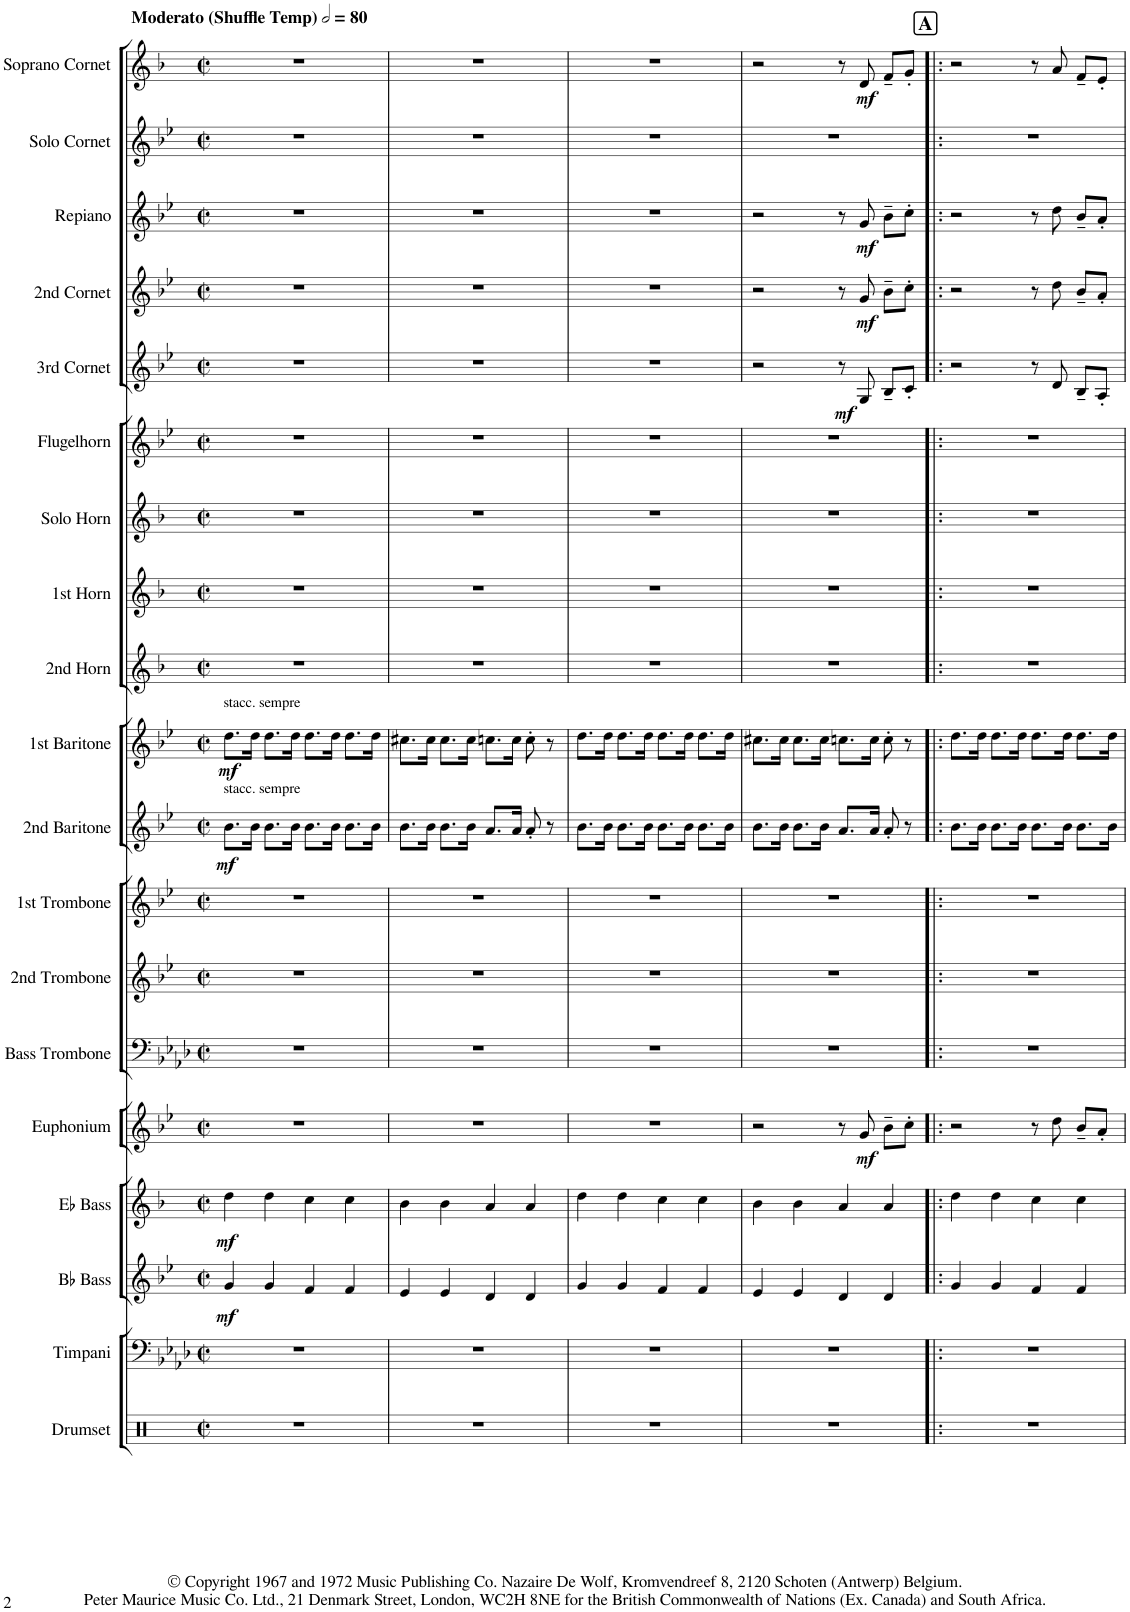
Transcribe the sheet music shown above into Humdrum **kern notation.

**kern	**kern	**kern	**dynam	**kern	**dynam	**kern	**dynam	**kern	**kern	**kern	**kern	**dynam	**kern	**dynam	**kern	**kern	**kern	**kern	**kern	**dynam	**kern	**dynam	**kern	**dynam	**kern	**kern	**dynam
*part19	*part18	*part17	*part17	*part16	*part16	*part15	*part15	*part14	*part13	*part12	*part11	*part11	*part10	*part10	*part9	*part8	*part7	*part6	*part5	*part5	*part4	*part4	*part3	*part3	*part2	*part1	*part1
*staff19	*staff18	*staff17	*staff17	*staff16	*staff16	*staff15	*staff15	*staff14	*staff13	*staff12	*staff11	*staff11	*staff10	*staff10	*staff9	*staff8	*staff7	*staff6	*staff5	*staff5	*staff4	*staff4	*staff3	*staff3	*staff2	*staff1	*staff1
*I"Drumset	*I"Timpani	*I"Bb Bass	*	*I"Eb Bass	*	*I"Euphonium	*	*I"Bass Trombone	*I"2nd Trombone	*I"1st Trombone	*I"2nd Baritone	*	*I"1st Baritone	*	*I"2nd Horn	*I"1st Horn	*I"Solo Horn	*I"Flugelhorn	*I"3rd Cornet	*	*I"2nd Cornet	*	*I"Repiano	*	*I"Solo Cornet	*I"Soprano Cornet	*
*I'Drs.	*I'Timp.	*I'Bb Bs.	*	*I'Eb Bs.	*	*I'Euph.	*	*I'B. Trb.	*I'2nd Trb.	*I'1st Trb.	*I'2nd Bari.	*	*I'1st Bari.	*	*I'2nd Hrn.	*I'1st Hrn.	*I'Solo Hrn.	*I'Flghn.	*I'3rd Cnt.	*	*I'2nd Cnt.	*	*I'Rep.	*	*I'Solo Cnt.	*I'Sop. Cnt.	*
*clefX	*clefF4	*clefG2	*	*clefG2	*	*clefG2	*	*clefF4	*clefG2	*clefG2	*clefG2	*	*clefG2	*	*clefG2	*clefG2	*clefG2	*clefG2	*clefG2	*	*clefG2	*	*clefG2	*	*clefG2	*clefG2	*
*	*	*Trd15c26	*	*Trd12c21	*	*Trd8c14	*	*Trd7c12	*Trd1c2	*Trd1c2	*Trd1c2	*	*Trd1c2	*	*Trd5c9	*Trd5c9	*Trd5c9	*Trd1c2	*Trd1c2	*	*Trd1c2	*	*Trd1c2	*	*Trd1c2	*Trd-2c-3	*
*k[]	*k[b-e-a-d-]	*k[b-e-]	*	*k[b-]	*	*k[b-e-]	*	*k[b-e-a-d-]	*k[b-e-]	*k[b-e-]	*k[b-e-]	*	*k[b-e-]	*	*k[b-]	*k[b-]	*k[b-]	*k[b-e-]	*k[b-e-]	*	*k[b-e-]	*	*k[b-e-]	*	*k[b-e-]	*k[b-]	*
*M2/2	*M2/2	*M2/2	*	*M2/2	*	*M2/2	*	*M2/2	*M2/2	*M2/2	*M2/2	*	*M2/2	*	*M2/2	*M2/2	*M2/2	*M2/2	*M2/2	*	*M2/2	*	*M2/2	*	*M2/2	*M2/2	*
*met(c|)	*met(c|)	*met(c|)	*	*met(c|)	*	*met(c|)	*	*met(c|)	*met(c|)	*met(c|)	*met(c|)	*	*met(c|)	*	*met(c|)	*met(c|)	*met(c|)	*met(c|)	*met(c|)	*	*met(c|)	*	*met(c|)	*	*met(c|)	*met(c|)	*
*MM160	*MM160	*MM160	*	*MM160	*	*MM160	*	*MM160	*MM160	*MM160	*MM160	*	*MM160	*	*MM160	*MM160	*MM160	*MM160	*MM160	*	*MM160	*	*MM160	*	*MM160	*MM160	*
=1	=1	=1	=1	=1	=1	=1	=1	=1	=1	=1	=1	=1	=1	=1	=1	=1	=1	=1	=1	=1	=1	=1	=1	=1	=1	=1	=1
!	!	!	!	!	!	!	!	!	!	!	!	!	!	!	!	!	!	!	!	!	!	!	!	!	!	!LO:TX:a:B:t=Moderato (Shuffle Temp)	!
!	!	!	!	!	!	!	!	!	!	!	!	!	!LO:TX:a:t=stacc. sempre	!	!	!	!	!	!	!	!	!	!	!	!	!	!
!	!	!	!	!	!	!	!	!	!	!	!LO:TX:a:t=stacc. sempre	!	!	!	!	!	!	!	!	!	!	!	!	!	!	!	!
!	!	!	!LO:DY:b	!	!LO:DY:b	!	!	!	!	!	!	!LO:DY:b	!	!LO:DY:b	!	!	!	!	!	!	!	!	!	!	!	!	!
1r	1r	4g/	mf	4dd\	mf	1r	.	1r	1r	1r	8.b-\L	mf	8.dd\L	mf	1r	1r	1r	1r	1r	.	1r	.	1r	.	1r	1r	.
.	.	.	.	.	.	.	.	.	.	.	16b-\Jk	.	16dd\Jk	.	.	.	.	.	.	.	.	.	.	.	.	.	.
.	.	4g/	.	4dd\	.	.	.	.	.	.	8.b-\L	.	8.dd\L	.	.	.	.	.	.	.	.	.	.	.	.	.	.
.	.	.	.	.	.	.	.	.	.	.	16b-\Jk	.	16dd\Jk	.	.	.	.	.	.	.	.	.	.	.	.	.	.
.	.	4f/	.	4cc\	.	.	.	.	.	.	8.b-\L	.	8.dd\L	.	.	.	.	.	.	.	.	.	.	.	.	.	.
.	.	.	.	.	.	.	.	.	.	.	16b-\Jk	.	16dd\Jk	.	.	.	.	.	.	.	.	.	.	.	.	.	.
.	.	4f/	.	4cc\	.	.	.	.	.	.	8.b-\L	.	8.dd\L	.	.	.	.	.	.	.	.	.	.	.	.	.	.
.	.	.	.	.	.	.	.	.	.	.	16b-\Jk	.	16dd\Jk	.	.	.	.	.	.	.	.	.	.	.	.	.	.
=2	=2	=2	=2	=2	=2	=2	=2	=2	=2	=2	=2	=2	=2	=2	=2	=2	=2	=2	=2	=2	=2	=2	=2	=2	=2	=2	=2
1r	1r	4e-/	.	4b-\	.	1r	.	1r	1r	1r	8.b-\L	.	8.cc#X\L	.	1r	1r	1r	1r	1r	.	1r	.	1r	.	1r	1r	.
.	.	.	.	.	.	.	.	.	.	.	16b-\Jk	.	16cc#\Jk	.	.	.	.	.	.	.	.	.	.	.	.	.	.
.	.	4e-/	.	4b-\	.	.	.	.	.	.	8.b-\L	.	8.cc#\L	.	.	.	.	.	.	.	.	.	.	.	.	.	.
.	.	.	.	.	.	.	.	.	.	.	16b-\Jk	.	16cc#\Jk	.	.	.	.	.	.	.	.	.	.	.	.	.	.
.	.	4d/	.	4a/	.	.	.	.	.	.	8.a/L	.	8.ccn\L	.	.	.	.	.	.	.	.	.	.	.	.	.	.
.	.	.	.	.	.	.	.	.	.	.	16a/Jk	.	16cc\Jk	.	.	.	.	.	.	.	.	.	.	.	.	.	.
.	.	4d/	.	4a/	.	.	.	.	.	.	8a'/	.	8cc'\	.	.	.	.	.	.	.	.	.	.	.	.	.	.
.	.	.	.	.	.	.	.	.	.	.	8r	.	8r	.	.	.	.	.	.	.	.	.	.	.	.	.	.
=3	=3	=3	=3	=3	=3	=3	=3	=3	=3	=3	=3	=3	=3	=3	=3	=3	=3	=3	=3	=3	=3	=3	=3	=3	=3	=3	=3
1r	1r	4g/	.	4dd\	.	1r	.	1r	1r	1r	8.b-\L	.	8.dd\L	.	1r	1r	1r	1r	1r	.	1r	.	1r	.	1r	1r	.
.	.	.	.	.	.	.	.	.	.	.	16b-\Jk	.	16dd\Jk	.	.	.	.	.	.	.	.	.	.	.	.	.	.
.	.	4g/	.	4dd\	.	.	.	.	.	.	8.b-\L	.	8.dd\L	.	.	.	.	.	.	.	.	.	.	.	.	.	.
.	.	.	.	.	.	.	.	.	.	.	16b-\Jk	.	16dd\Jk	.	.	.	.	.	.	.	.	.	.	.	.	.	.
.	.	4f/	.	4cc\	.	.	.	.	.	.	8.b-\L	.	8.dd\L	.	.	.	.	.	.	.	.	.	.	.	.	.	.
.	.	.	.	.	.	.	.	.	.	.	16b-\Jk	.	16dd\Jk	.	.	.	.	.	.	.	.	.	.	.	.	.	.
.	.	4f/	.	4cc\	.	.	.	.	.	.	8.b-\L	.	8.dd\L	.	.	.	.	.	.	.	.	.	.	.	.	.	.
.	.	.	.	.	.	.	.	.	.	.	16b-\Jk	.	16dd\Jk	.	.	.	.	.	.	.	.	.	.	.	.	.	.
=4	=4	=4	=4	=4	=4	=4	=4	=4	=4	=4	=4	=4	=4	=4	=4	=4	=4	=4	=4	=4	=4	=4	=4	=4	=4	=4	=4
1r	1r	4e-/	.	4b-\	.	2r	.	1r	1r	1r	8.b-\L	.	8.cc#X\L	.	1r	1r	1r	1r	2r	.	2r	.	2r	.	1r	2r	.
.	.	.	.	.	.	.	.	.	.	.	16b-\Jk	.	16cc#\Jk	.	.	.	.	.	.	.	.	.	.	.	.	.	.
.	.	4e-/	.	4b-\	.	.	.	.	.	.	8.b-\L	.	8.cc#\L	.	.	.	.	.	.	.	.	.	.	.	.	.	.
.	.	.	.	.	.	.	.	.	.	.	16b-\Jk	.	16cc#\Jk	.	.	.	.	.	.	.	.	.	.	.	.	.	.
.	.	4d/	.	4a/	.	8r	.	.	.	.	8.a/L	.	8.ccn\L	.	.	.	.	.	8r	.	8r	.	8r	.	.	8r	.
!	!	!	!	!	!	!	!LO:DY:b	!	!	!	!	!	!	!	!	!	!	!	!	!LO:DY:b	!	!LO:DY:b	!	!LO:DY:b	!	!	!LO:DY:b
.	.	.	.	.	.	8g/	mf	.	.	.	.	.	.	.	.	.	.	.	8G/	mf	8g/	mf	8g/	mf	.	8d/	mf
.	.	.	.	.	.	.	.	.	.	.	16a/Jk	.	16cc\Jk	.	.	.	.	.	.	.	.	.	.	.	.	.	.
.	.	4d/	.	4a/	.	8b-~\L	.	.	.	.	8a'/	.	8cc'\	.	.	.	.	.	8B-~/L	.	8b-~\L	.	8b-~\L	.	.	8f~/L	.
.	.	.	.	.	.	8cc'\J	.	.	.	.	8r	.	8r	.	.	.	.	.	8c'/J	.	8cc'\J	.	8cc'\J	.	.	8g'/J	.
!!LO:REH:place=s1:a:B:cj:fs=14:t=A
=5!|:	=5!|:	=5!|:	=5!|:	=5!|:	=5!|:	=5!|:	=5!|:	=5!|:	=5!|:	=5!|:	=5!|:	=5!|:	=5!|:	=5!|:	=5!|:	=5!|:	=5!|:	=5!|:	=5!|:	=5!|:	=5!|:	=5!|:	=5!|:	=5!|:	=5!|:	=5!|:	=5!|:
1r	1r	4g/	.	4dd\	.	2r	.	1r	1r	1r	8.b-\L	.	8.dd\L	.	1r	1r	1r	1r	2r	.	2r	.	2r	.	1r	2r	.
.	.	.	.	.	.	.	.	.	.	.	16b-\Jk	.	16dd\Jk	.	.	.	.	.	.	.	.	.	.	.	.	.	.
.	.	4g/	.	4dd\	.	.	.	.	.	.	8.b-\L	.	8.dd\L	.	.	.	.	.	.	.	.	.	.	.	.	.	.
.	.	.	.	.	.	.	.	.	.	.	16b-\Jk	.	16dd\Jk	.	.	.	.	.	.	.	.	.	.	.	.	.	.
.	.	4f/	.	4cc\	.	8r	.	.	.	.	8.b-\L	.	8.dd\L	.	.	.	.	.	8r	.	8r	.	8r	.	.	8r	.
.	.	.	.	.	.	8dd\	.	.	.	.	.	.	.	.	.	.	.	.	8d/	.	8dd\	.	8dd\	.	.	8a/	.
.	.	.	.	.	.	.	.	.	.	.	16b-\Jk	.	16dd\Jk	.	.	.	.	.	.	.	.	.	.	.	.	.	.
.	.	4f/	.	4cc\	.	8b-~/L	.	.	.	.	8.b-\L	.	8.dd\L	.	.	.	.	.	8B-~/L	.	8b-~/L	.	8b-~/L	.	.	8f~/L	.
.	.	.	.	.	.	8a'/J	.	.	.	.	.	.	.	.	.	.	.	.	8A'/J	.	8a'/J	.	8a'/J	.	.	8e'/J	.
.	.	.	.	.	.	.	.	.	.	.	16b-\Jk	.	16dd\Jk	.	.	.	.	.	.	.	.	.	.	.	.	.	.
=	=	=	=	=	=	=	=	=	=	=	=	=	=	=	=	=	=	=	=	=	=	=	=	=	=	=	=
*-	*-	*-	*-	*-	*-	*-	*-	*-	*-	*-	*-	*-	*-	*-	*-	*-	*-	*-	*-	*-	*-	*-	*-	*-	*-	*-	*-
